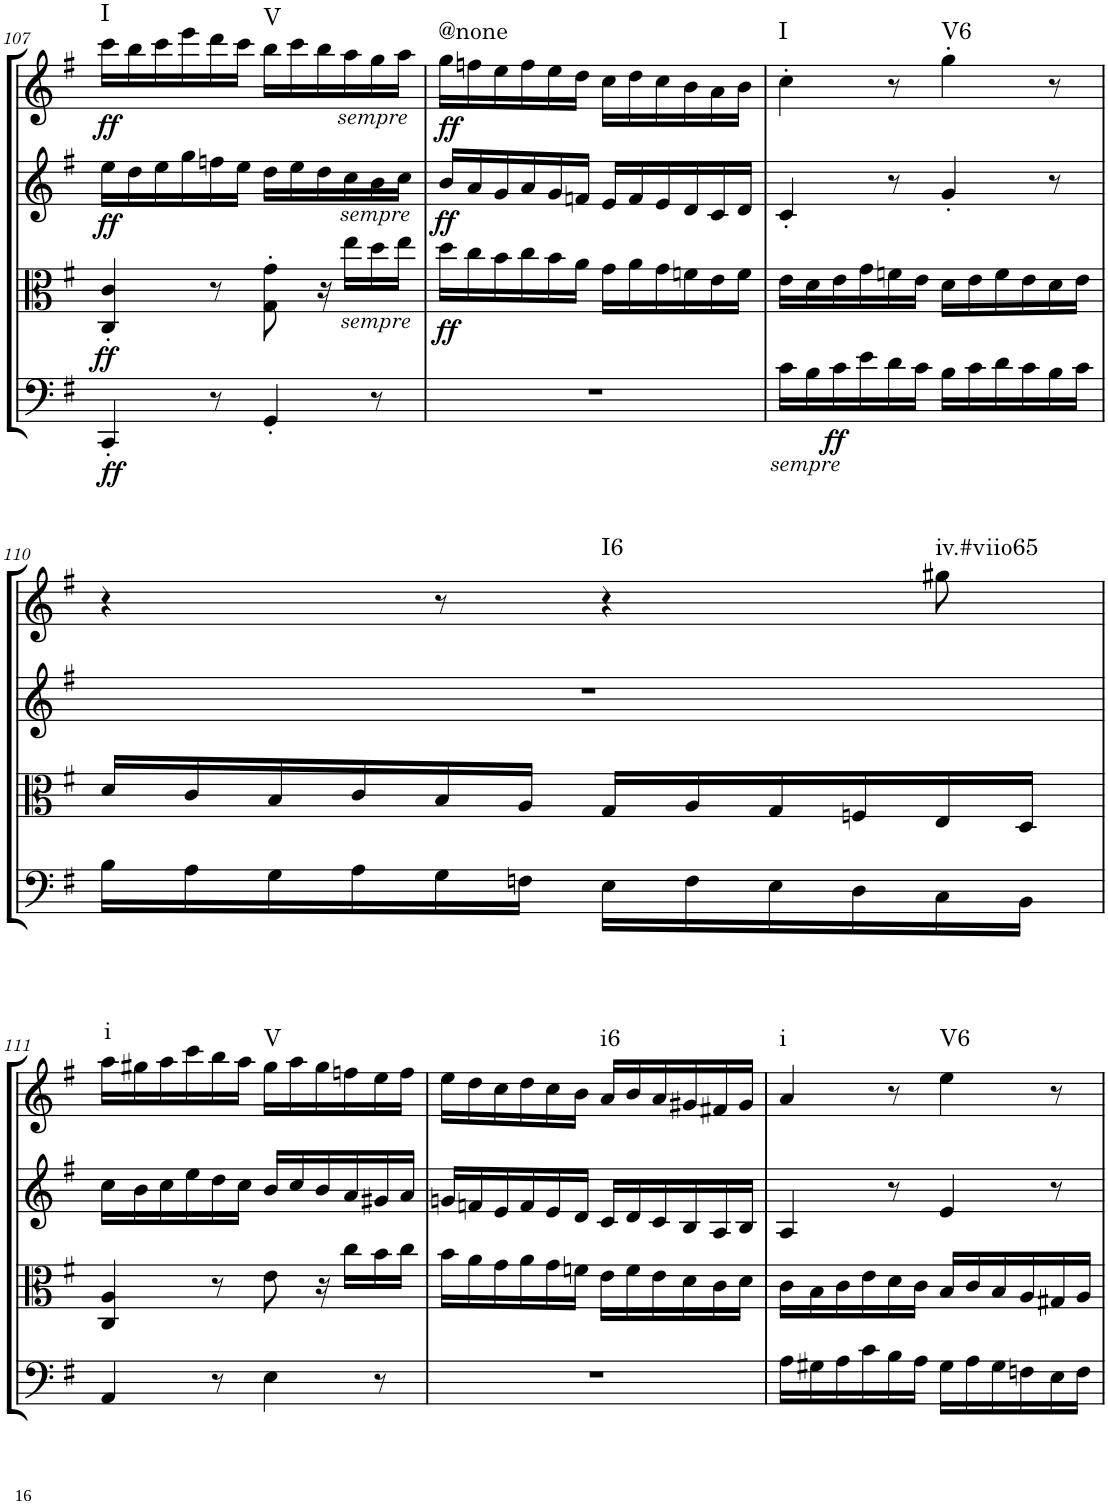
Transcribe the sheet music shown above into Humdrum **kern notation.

**kern	**dynam	**kern	**dynam	**kern	**dynam	**kern	**dynam	**harte
*part4	*part4	*part3	*part3	*part2	*part2	*part1	*part1	*part1
*staff4	*staff4	*staff3	*staff3	*staff2	*staff2	*staff1	*staff1	*
*I"Violoncello.	*	*I"Viola	*	*I"Violin II.	*	*I"Violin I.	*	*
*I'Vc	*	*I'Vla	*	*I'Vln	*	*I'Vln	*	*
!!LO:PB:g=z
*clefF4	*	*clefC3	*	*clefG2	*	*clefG2	*	*
*k[f#]	*	*k[f#]	*	*k[f#]	*	*k[f#]	*	*
*M6/8	*	*M6/8	*	*M6/8	*	*M6/8	*	*
=107	=107	=107	=107	=107	=107	=107	=107	=107
!	!LO:DY:b	!	!LO:DY:b	!	!LO:DY:b	!	!LO:DY:b	!LO:H:kt=I
4CC'/	ff	4C/' 4c/'	ff	16ee\LL	ff	16ccc\LL	ff	N
.	.	.	.	16dd\	.	16bb\	.	.
.	.	.	.	16ee\	.	16ccc\	.	.
.	.	.	.	16gg\	.	16eee\	.	.
8r	.	8r	.	16ffn\	.	16ddd\	.	.
.	.	.	.	16ee\JJ	.	16ccc\JJ	.	.
!	!	!	!	!	!	!	!	!LO:H:kt=V
4GG'/	.	8G\' 8g\'	.	16dd\LL	.	16bb\LL	.	N
.	.	.	.	16ee\	.	16ccc\	.	.
.	.	16r	.	16dd\	.	16bb\	.	.
!	!	!	!	!	!	!LO:TX:b:i:t=sempre	!	!
!	!	!	!	!LO:TX:b:i:t=sempre	!	!	!	!
!	!	!LO:TX:b:i:t=sempre	!	!	!	!	!	!
.	.	16ee\LL	.	16cc\	.	16aa\	.	.
8r	.	16dd\	.	16b\	.	16gg\	.	.
.	.	16ee\JJ	.	16cc\JJ	.	16aa\JJ	.	.
=108	=108	=108	=108	=108	=108	=108	=108	=108
!	!	!	!LO:DY:b	!	!LO:DY:b	!	!LO:DY:b	!LO:H:kt=@none
2.r	.	16dd\LL	ff	16b/LL	ff	16gg\LL	ff	N
.	.	16cc\	.	16a/	.	16ffn\	.	.
.	.	16b\	.	16g/	.	16ee\	.	.
.	.	16cc\	.	16a/	.	16ff\	.	.
.	.	16b\	.	16g/	.	16ee\	.	.
.	.	16a\JJ	.	16fn/JJ	.	16dd\JJ	.	.
.	.	16g\LL	.	16e/LL	.	16cc\LL	.	.
.	.	16a\	.	16f/	.	16dd\	.	.
.	.	16g\	.	16e/	.	16cc\	.	.
.	.	16fn\	.	16d/	.	16b\	.	.
.	.	16e\	.	16c/	.	16a\	.	.
.	.	16f\JJ	.	16d/JJ	.	16b\JJ	.	.
=109	=109	=109	=109	=109	=109	=109	=109	=109
!LO:TX:b:i:t=sempre	!	!	!	!	!	!	!	!LO:H:kt=I
16c\LL	.	16e\LL	.	4c'/	.	4cc'\	.	N
16B\	.	16d\	.	.	.	.	.	.
!	!LO:DY:b	!	!	!	!	!	!	!
16c\	ff	16e\	.	.	.	.	.	.
16e\	.	16g\	.	.	.	.	.	.
16d\	.	16fn\	.	8r	.	8r	.	.
16c\JJ	.	16e\JJ	.	.	.	.	.	.
!	!	!	!	!	!	!	!	!LO:H:kt=V6
16B\LL	.	16d\LL	.	4g'/	.	4gg'\	.	N
16c\	.	16e\	.	.	.	.	.	.
16d\	.	16f\	.	.	.	.	.	.
16c\	.	16e\	.	.	.	.	.	.
16B\	.	16d\	.	8r	.	8r	.	.
16c\JJ	.	16e\JJ	.	.	.	.	.	.
!!LO:LB:g=z
=110	=110	=110	=110	=110	=110	=110	=110	=110
16B\LL	.	16d/LL	.	2.r	.	4r	.	.
16A\	.	16c/	.	.	.	.	.	.
16G\	.	16B/	.	.	.	.	.	.
16A\	.	16c/	.	.	.	.	.	.
16G\	.	16B/	.	.	.	8r	.	.
16Fn\JJ	.	16A/JJ	.	.	.	.	.	.
!	!	!	!	!	!	!	!	!LO:H:kt=I6
16E\LL	.	16G/LL	.	.	.	4r	.	N
16F\	.	16A/	.	.	.	.	.	.
16E\	.	16G/	.	.	.	.	.	.
16D\	.	16Fn/	.	.	.	.	.	.
!	!	!	!	!	!	!	!	!LO:H:kt=iv.#viio65
16C\	.	16E/	.	.	.	8gg#X\	.	N
16BB\JJ	.	16D/JJ	.	.	.	.	.	.
!!LO:LB:g=z
=111	=111	=111	=111	=111	=111	=111	=111	=111
!	!	!	!	!	!	!	!	!LO:H:kt=i
4AA/	.	4C/ 4A/	.	16cc\LL	.	16aa\LL	.	N
.	.	.	.	16b\	.	16gg#X\	.	.
.	.	.	.	16cc\	.	16aa\	.	.
.	.	.	.	16ee\	.	16ccc\	.	.
8r	.	8r	.	16dd\	.	16bb\	.	.
.	.	.	.	16cc\JJ	.	16aa\JJ	.	.
!	!	!	!	!	!	!	!	!LO:H:kt=V
4E\	.	8e\	.	16b/LL	.	16gg#\LL	.	N
.	.	.	.	16cc/	.	16aa\	.	.
.	.	16r	.	16b/	.	16gg#\	.	.
.	.	16cc\LL	.	16a/	.	16ffn\	.	.
8r	.	16b\	.	16g#X/	.	16ee\	.	.
.	.	16cc\JJ	.	16a/JJ	.	16ff\JJ	.	.
=112	=112	=112	=112	=112	=112	=112	=112	=112
2.r	.	16b\LL	.	16gn/LL	.	16ee\LL	.	.
.	.	16a\	.	16fn/	.	16dd\	.	.
.	.	16g\	.	16e/	.	16cc\	.	.
.	.	16a\	.	16f/	.	16dd\	.	.
.	.	16g\	.	16e/	.	16cc\	.	.
.	.	16fn\JJ	.	16d/JJ	.	16b\JJ	.	.
!	!	!	!	!	!	!	!	!LO:H:kt=i6
.	.	16e\LL	.	16c/LL	.	16a/LL	.	N
.	.	16f\	.	16d/	.	16b/	.	.
.	.	16e\	.	16c/	.	16a/	.	.
.	.	16d\	.	16B/	.	16g#X/	.	.
.	.	16c\	.	16A/	.	16f#X/	.	.
.	.	16d\JJ	.	16B/JJ	.	16g#/JJ	.	.
=113	=113	=113	=113	=113	=113	=113	=113	=113
!	!	!	!	!	!	!	!	!LO:H:kt=i
16A\LL	.	16c\LL	.	4A/	.	4a/	.	N
16G#X\	.	16B\	.	.	.	.	.	.
16A\	.	16c\	.	.	.	.	.	.
16c\	.	16e\	.	.	.	.	.	.
16B\	.	16d\	.	8r	.	8r	.	.
16A\JJ	.	16c\JJ	.	.	.	.	.	.
!	!	!	!	!	!	!	!	!LO:H:kt=V6
16G#\LL	.	16B/LL	.	4e/	.	4ee\	.	N
16A\	.	16c/	.	.	.	.	.	.
16G#\	.	16B/	.	.	.	.	.	.
16Fn\	.	16A/	.	.	.	.	.	.
16E\	.	16G#X/	.	8r	.	8r	.	.
16F\JJ	.	16A/JJ	.	.	.	.	.	.
=	=	=	=	=	=	=	=	=
*-	*-	*-	*-	*-	*-	*-	*-	*-
